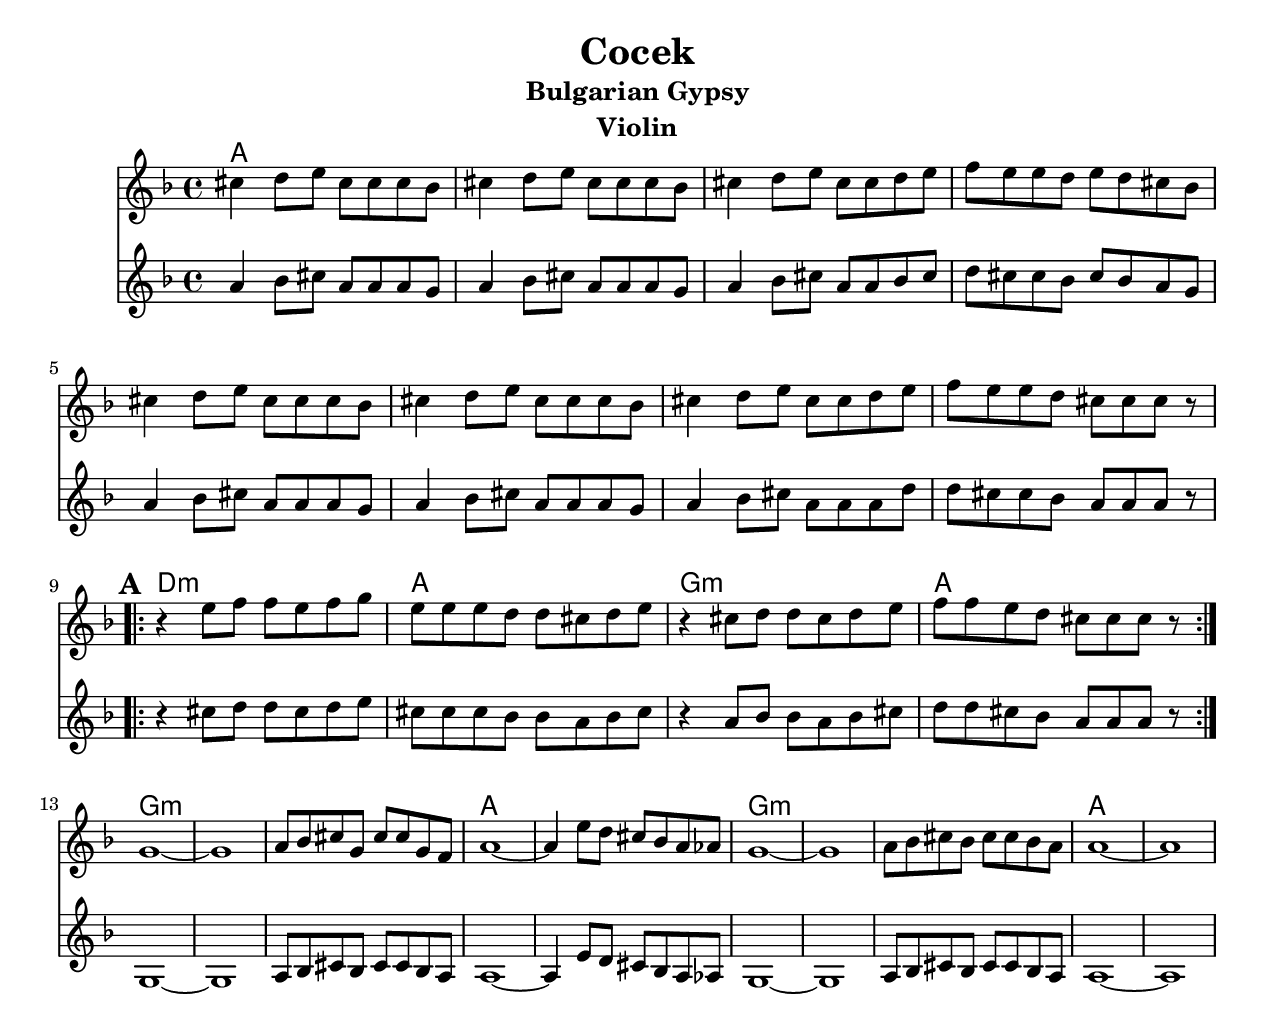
\version "2.18.0"
\include "english.ly"

\paper{
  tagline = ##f
  print-all-headers = ##t
  #(set-paper-size "letter")
}
date = #(strftime "%d-%m-%Y" (localtime (current-time)))

%\markup{ \italic{ " Updated " \date  }  }

%\markup{ (Bottom Line) }
setup = \relative c''' {
  \clef treble

  \key d \minor
  \time 4/4
  \set Score.markFormatter = #format-mark-box-alphabet
}

primas =  \relative c''{
  \clef treble
  \key d\minor
  \time 4/4
  \set Score.markFormatter = #format-mark-box-alphabet

  cs4 d8 e cs cs cs bf
  cs4 d8 e cs cs cs bf
  cs4 d8 e cs cs d e
  f8 e e d e d cs bf|

  cs4 d8 e cs cs cs bf
  cs4 d8 e cs cs cs bf
  cs4 d8 e cs cs d e
  f8 e e d cs8 cs cs r
  \break

  \repeat volta 2{
  \mark \default
    r4   e8 f f e f g
    e8 e e d d cs d e
    r4 cs8 d d cs d e
    f8 f e d cs cs cs r|
    \break
  }
  g1 ~ 
  g1
  a8 bf cs g cs cs g f
  a1 ~

  a4 e'8 d cs bf a af
  g1 ~
  g1
  a8 bf cs bf cs cs bf a
  a1~
  a1

}

secund = \relative c'' {
  \clef treble

  \key d \minor
  \time 4/4
  \set Score.markFormatter = #format-mark-box-alphabet
  %\partial 16*3 a16 d f   %lead in notes


  a4  bf8 cs a a a g
  a4  bf8 cs a a a g
  a4 bf8 cs a a bf cs
  d8 cs cs bf cs bf a g

  a4  bf8 cs a a a g
  a4 bf8 cs a a a g
  a4 bf8 cs a a a d
  d8 cs cs bf a a a r

  \repeat volta 2{
  \mark \default
    r4 cs8   d d cs d e
    cs8 cs cs bf bf a bf cs|
    r4 a8 bf bf a bf cs
    d8 d cs bf a a a r|

  }

  g,1 ~
  g1
  a8 bf cs bf cs cs bf a
  a1 ~

  a4 e'8 d cs bf a af
  g1 ~
  g1
  a8 bf cs bf cs cs bf a
  a1~
  a1

}
%************************Lyrics Block****************
%\addlyrics{ Doe a deer }

harmonies = \chordmode {
  a1*8
  d1:m
  a1
  g1:m
  a1
  %b
  g1*3:m

  a1*2
  g1*3:m

  a1
}

\score {
  <<
    \new ChordNames {
      \set chordChanges = ##f
      \harmonies
    }
    \new Staff \primas
    \new Staff  \secund
    %\new Staff \transpose c c' \secund
  >>
  \header{
    title= "Cocek"
instrument= "Violin"
    subtitle="Bulgarian Gypsy"
instrument= "Violin"
    arranger= ""
  }
  \midi{\tempo 4 = 120}
  \layout{indent = 1.0\cm}
}
